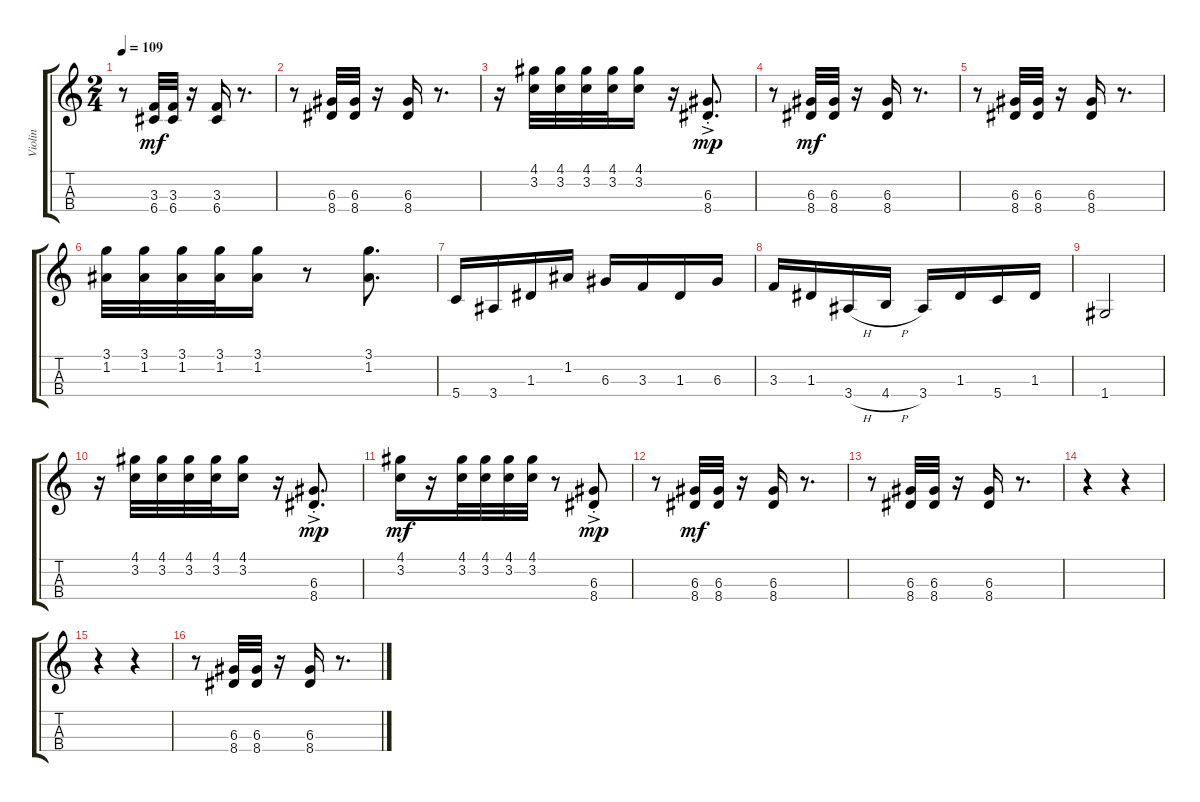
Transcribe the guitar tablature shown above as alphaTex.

\track ("Violin" "Violin") {instrument violin}
\staff {score tabs}
\tuning (E5 A4 D4 G3) {hide}
\ts (2 4)
\tempo 109
\clef g2
\ks c
r.8{dy mf} (3.3 6.4).32 (3.3 6.4).32 r.16 (3.3 6.4).16 r.8{d} |
r.8 (6.3 8.4).32 (6.3 8.4).32 r.16 (6.3 8.4).16 r.8{d} |
r.16 (4.1 3.2).32 (4.1 3.2).32 (4.1 3.2).32 (4.1 3.2).32 (4.1 3.2).16 r.16 (6.3{ac st} 8.4{ac st}).8{d dy mp} |
r.8 (6.3 8.4).32{dy mf} (6.3 8.4).32 r.16 (6.3 8.4).16 r.8{d} |
r.8 (6.3 8.4).32 (6.3 8.4).32 r.16 (6.3 8.4).16 r.8{d} |
(3.1 1.2).32 (3.1 1.2).32 (3.1 1.2).32 (3.1 1.2).32 (3.1 1.2).16 r.8 (3.1 1.2).8{d} |
5.4.16 3.4.16 1.3.16 1.2.16 6.3.16 3.3.16 1.3.16 6.3.16 |
3.3.16 1.3.16 3.4{h}.16 4.4{h}.16 3.4.16 1.3.16 5.4.16 1.3.16 |
1.4.2 |
r.16 (4.1 3.2).32 (4.1 3.2).32 (4.1 3.2).32 (4.1 3.2).32 (4.1 3.2).16 r.16 (6.3{ac st} 8.4{ac st}).8{d dy mp} |
(4.1 3.2).16{dy mf} r.16 (4.1 3.2).32 (4.1 3.2).32 (4.1 3.2).32 (4.1 3.2).32 r.8 (6.3{ac st} 8.4{ac st}).8{dy mp} |
r.8 (6.3 8.4).32{dy mf} (6.3 8.4).32 r.16 (6.3 8.4).16 r.8{d} |
r.8 (6.3 8.4).32 (6.3 8.4).32 r.16 (6.3 8.4).16 r.8{d} |
r.4 r.4 |
r.4 r.4 |
r.8 (6.3 8.4).32 (6.3 8.4).32 r.16 (6.3 8.4).16 r.8{d}
